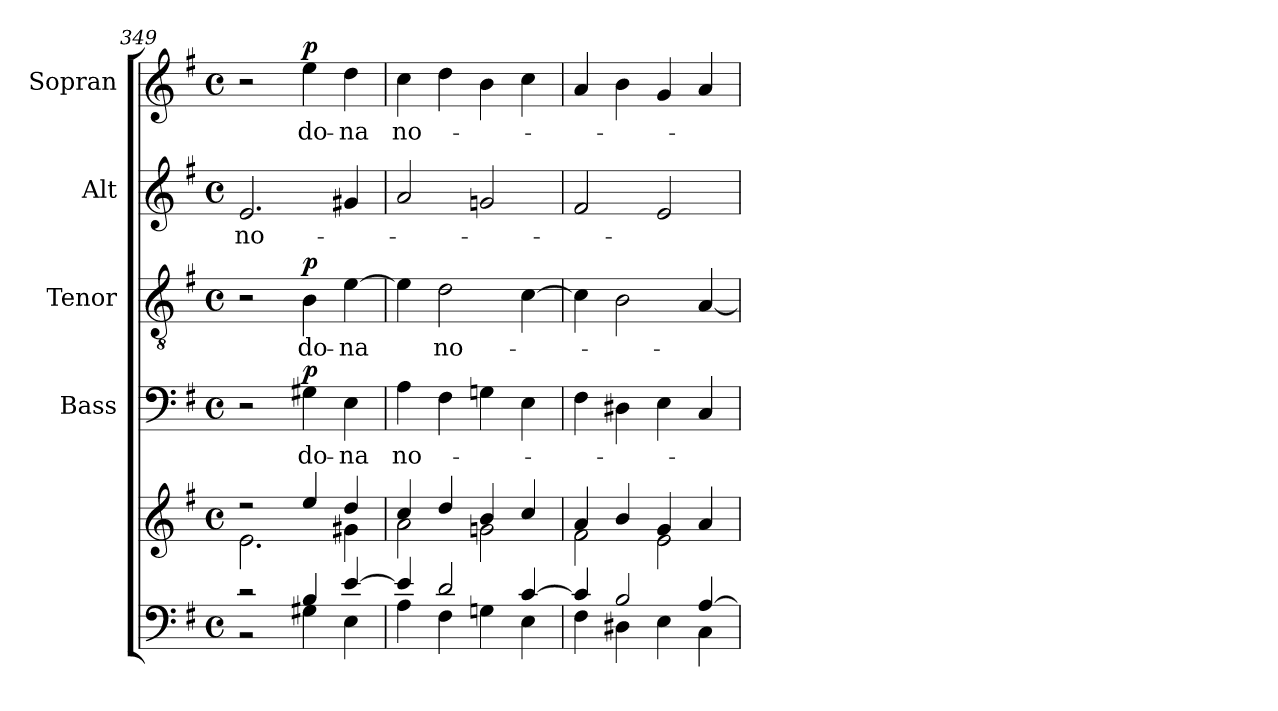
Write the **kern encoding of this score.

**kern	**kern	**kern	**text	**dynam	**kern	**text	**dynam	**kern	**text	**kern	**text	**dynam
*part5	*part5	*part4	*part4	*part4	*part3	*part3	*part3	*part2	*part2	*part1	*part1	*part1
*staff6	*staff5	*staff4	*staff4	*staff4	*staff3	*staff3	*staff3	*staff2	*staff2	*staff1	*staff1	*staff1
*	*	*I"Bass	*	*	*I"Tenor	*	*	*I"Alt	*	*I"Sopran	*	*
*	*	*I'B.	*	*	*I'T.	*	*	*I'A.	*	*I'S.	*	*
!!LO:PB:g=z
*clefF4	*clefG2	*clefF4	*	*	*clefGv2	*	*	*clefG2	*	*clefG2	*	*
*k[f#]	*k[f#]	*k[f#]	*	*	*k[f#]	*	*	*k[f#]	*	*k[f#]	*	*
*G:	*G:	*G:	*	*	*G:	*	*	*G:	*	*G:	*	*
*M4/4	*M4/4	*M4/4	*	*	*M4/4	*	*	*M4/4	*	*M4/4	*	*
*met(c)	*met(c)	*met(c)	*	*	*met(c)	*	*	*met(c)	*	*met(c)	*	*
=349	=349	=349	=349	=349	=349	=349	=349	=349	=349	=349	=349	=349
*^	*^	*	*	*	*	*	*	*	*	*	*	*
!	!	!	!	!	!	!	!	!	!	!	!LO:LY:b	!	!	!
2r	2r	2rdd	2.e\	2r	.	.	2r	.	.	2.e/	no-	2r	.	.
!	!	!	!	!	!LO:LY:b	!LO:DY:a	!	!LO:LY:b	!LO:DY:a	!	!	!	!LO:LY:b	!LO:DY:a
4B/	4G#X\	4ee/	.	4G#X\	do-	p	4B\	do-	p	.	.	4ee\	do-	p
!	!	!	!	!	!LO:LY:b	!	!	!LO:LY:b	!	!	!	!	!LO:LY:b	!
[>4e/	4E\	4dd/	4g#X\	4E\	-na	.	[4e\	-na	.	4g#X/	.	4dd\	-na	.
=350	=350	=350	=350	=350	=350	=350	=350	=350	=350	=350	=350	=350	=350	=350
!	!	!	!	!	!LO:LY:b	!	!	!	!	!	!	!	!LO:LY:b	!
4e/]	4A\	4cc/	2a\	4A\	no-	.	4e\]	.	.	2a/	.	4cc\	no-	.
!	!	!	!	!	!	!	!	!LO:LY:b	!	!	!	!	!	!
2d/	4F#\	4dd/	.	4F#\	.	.	2d\	no-	.	.	.	4dd\	.	.
.	4Gn\	4b/	2gn\	4Gn\	.	.	.	.	.	2gn/	.	4b\	.	.
[>4c/	4E\	4cc/	.	4E\	.	.	[4c\	.	.	.	.	4cc\	.	.
=351	=351	=351	=351	=351	=351	=351	=351	=351	=351	=351	=351	=351	=351	=351
4c/]	4F#\	4a/	2f#\	4F#\	.	.	4c\]	.	.	2f#/	.	4a/	.	.
2B/	4D#X\	4b/	.	4D#X\	.	.	2B\	.	.	.	.	4b\	.	.
.	4E\	4g/	2e\	4E\	.	.	.	.	.	2e/	.	4g/	.	.
[>4A/	4C\	4a/	.	4C/	.	.	[4A/	.	.	.	.	4a/	.	.
*v	*v	*	*	*	*	*	*	*	*	*	*	*	*	*
*	*v	*v	*	*	*	*	*	*	*	*	*	*	*
=	=	=	=	=	=	=	=	=	=	=	=	=
*-	*-	*-	*-	*-	*-	*-	*-	*-	*-	*-	*-	*-
